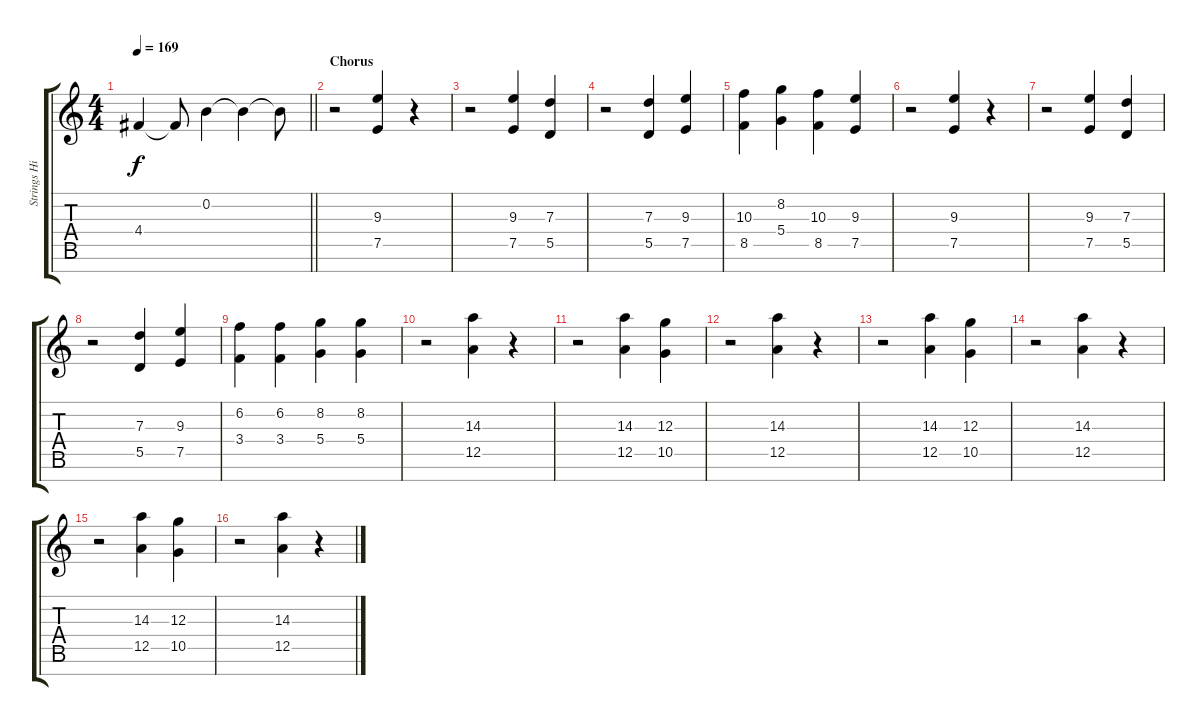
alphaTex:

\track ("Strings High" "Strings Hi") {instrument stringensemble1}
\staff {score tabs}
\tuning (E5 B4 G4 D4 A3 E3 A2) {hide}
\ts (4 4)
\tempo 169
\clef g2
\barLineRight lightlight
\ks c
4.4{t}.4{dy f} 4.4{t}.8 0.2.4 0.2{t}.4 0.2{t}.8 |
\section ("" "Chorus")
r.2 (9.3 7.5).4 r.4 |
r.2 (9.3 7.5).4 (7.3 5.5).4 |
r.2 (7.3 5.5).4 (9.3 7.5).4 |
(10.3 8.5).4 (8.2 5.4).4 (10.3 8.5).4 (9.3 7.5).4 |
r.2 (9.3 7.5).4 r.4 |
r.2 (9.3 7.5).4 (7.3 5.5).4 |
r.2 (7.3 5.5).4 (9.3 7.5).4 |
(6.2 3.4).4 (6.2 3.4).4 (8.2 5.4).4 (8.2 5.4).4 |
r.2 (14.3 12.5).4 r.4 |
r.2 (14.3 12.5).4 (12.3 10.5).4 |
r.2 (14.3 12.5).4 r.4 |
r.2 (14.3 12.5).4 (12.3 10.5).4 |
r.2 (14.3 12.5).4 r.4 |
r.2 (14.3 12.5).4 (12.3 10.5).4 |
r.2 (14.3 12.5).4 r.4
